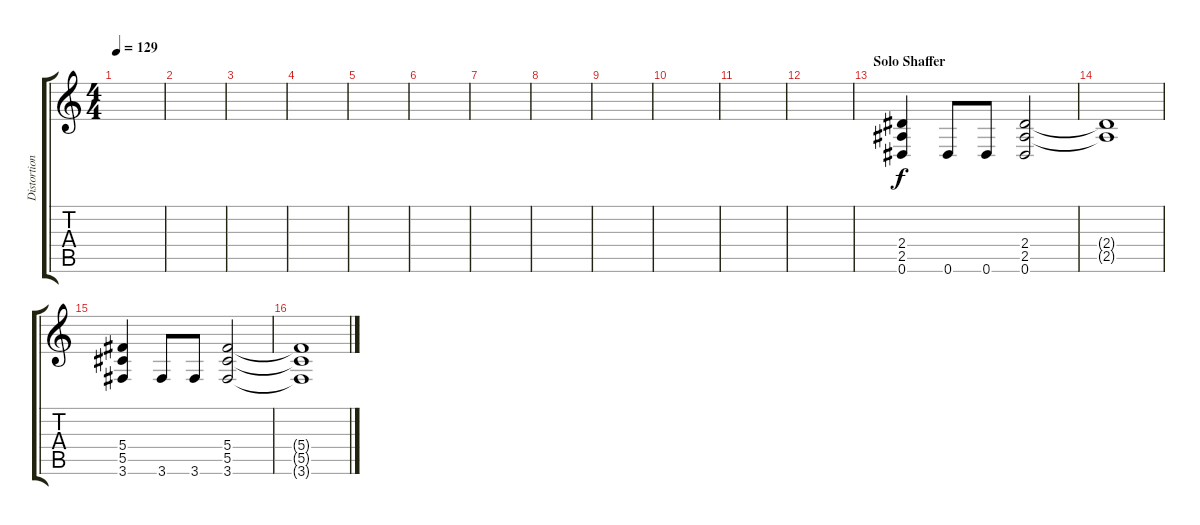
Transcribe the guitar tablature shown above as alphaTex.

\track ("Distortion 2" "Distortion") {instrument overdrivenguitar}
\staff {score tabs}
\tuning (Eb4 Bb3 Gb3 Db3 Ab2 Eb2) {hide}
\ts (4 4)
\tempo 129
\clef g2
\ks c
|
|
|
|
|
|
|
|
|
|
|
|
\section ("" "Solo Shaffer")
(2.4 2.5 0.6).4 0.6.8 0.6.8 (2.4 2.5 0.6).2 |
(2.4{t} 2.5{t}).1 |
(5.4 5.5 3.6).4 3.6.8 3.6.8 (5.4 5.5 3.6).2 |
(5.4{t} 5.5{t} 3.6{t}).1
